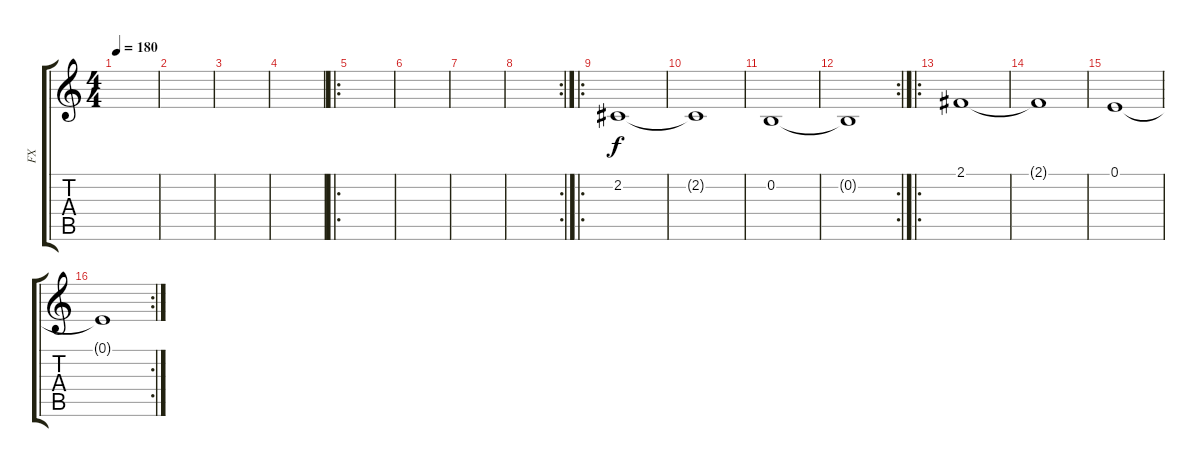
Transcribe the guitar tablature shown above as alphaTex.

\track ("FX" "FX") {instrument pad1newage}
\staff {score tabs}
\tuning (E4 B3 G3 D3 A2 E2) {hide}
\ts (4 4)
\tempo 180
\clef g2
\ks c
|
|
|
|
\ro
|
|
|
\rc 2
|
\ro
2.2.1 |
2.2{t}.1 |
0.2.1 |
\rc 2
0.2{t}.1 |
\ro
2.1.1 |
2.1{t}.1 |
0.1.1 |
\rc 2
0.1{t}.1
